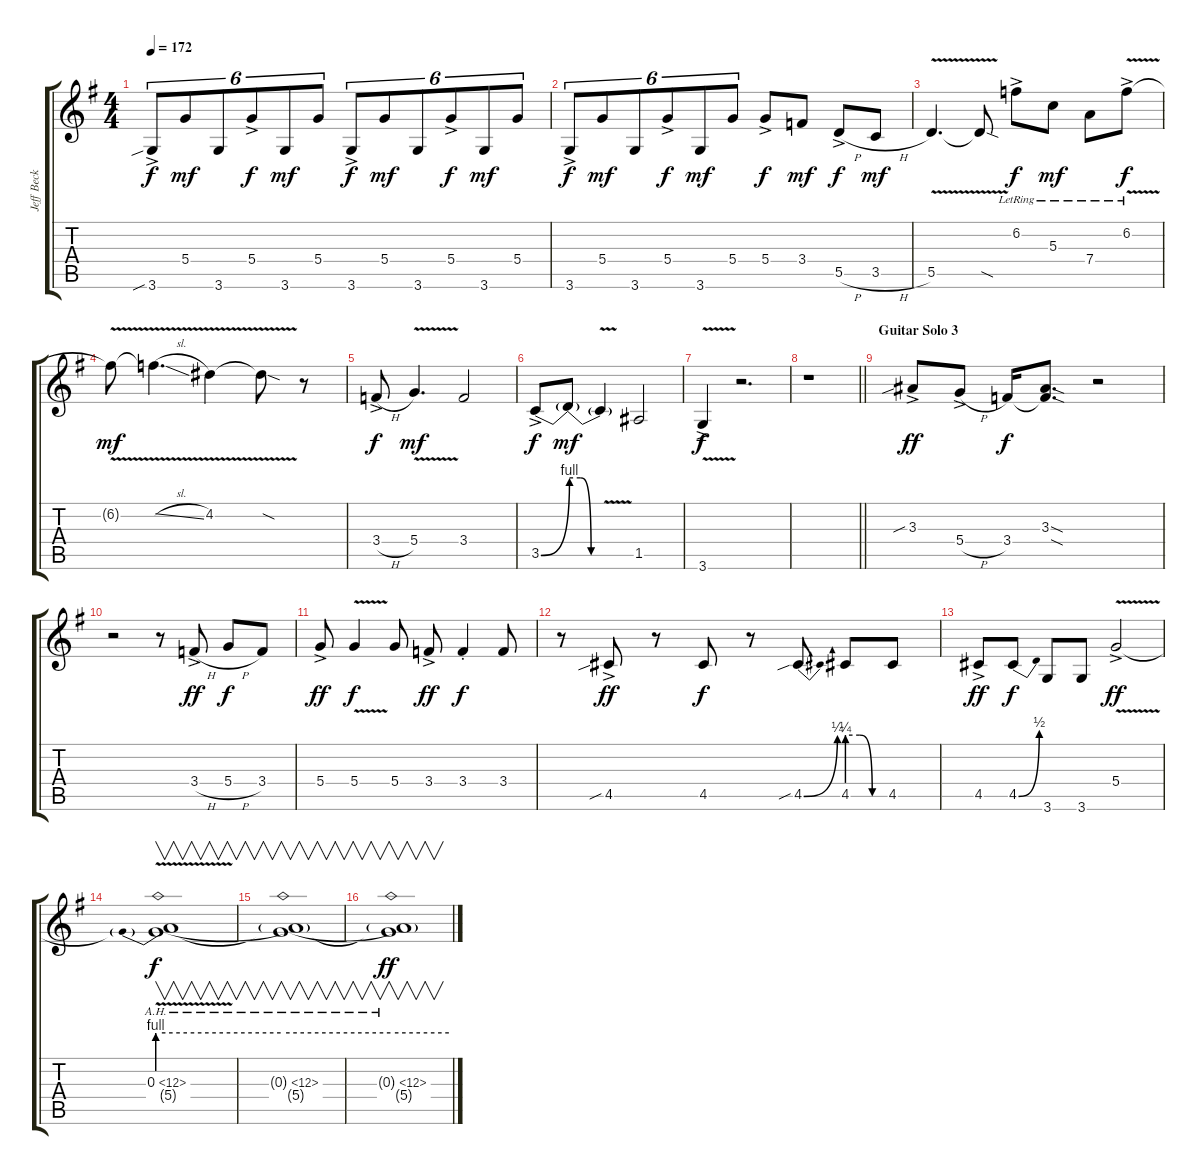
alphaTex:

\track ("Jeff Beck" "Jeff Beck") {instrument overdrivenguitar}
\staff {score tabs}
\tuning (E4 B3 G3 D3 A2 E2) {hide}
\ts (4 4)
\tempo 172
\clef g2
\ks g
3.6{sib ac}.8{tu (6 4) dy f} 5.4.8{tu (6 4) dy mf} 3.6.8{tu (6 4)} 5.4{ac}.8{tu (6 4) dy f} 3.6.8{tu (6 4) dy mf} 5.4.8{tu (6 4)} 3.6{ac}.8{tu (6 4) dy f} 5.4.8{tu (6 4) dy mf} 3.6.8{tu (6 4)} 5.4{ac}.8{tu (6 4) dy f} 3.6.8{tu (6 4) dy mf} 5.4.8{tu (6 4)} |
3.6{ac}.8{tu (6 4) dy f} 5.4.8{tu (6 4) dy mf} 3.6.8{tu (6 4)} 5.4{ac}.8{tu (6 4) dy f} 3.6.8{tu (6 4) dy mf} 5.4.8{tu (6 4)} 5.4{ac}.8{dy f} 3.4.8{dy mf} 5.5{h ac}.8{dy f} 3.5{h}.8{dy mf} |
5.5{v}.4{d} 5.5{sod t}.8 6.2{ac lr}.8{dy f} 5.3{lr}.8{dy mf} 7.4{lr}.8 6.2{v ac lr}.8{dy f} |
6.2{v t}.8{dy mf} 6.2{sl t}.4{d} 4.2{v}.4 4.2{sod t}.8 r.8 |
3.4{h ac}.8{dy f} 5.4{v}.4{d dy mf} 3.4.2 |
3.5{be (bend 0 0 60 4) ac}.8{dy f} 3.5{be (custom 0 4 20 4 40 0 60 0) t}.8{dy mf} 3.5{v t}.4 1.5.2 |
3.6{v ac}.4{dy f} r.2{d} |
\barLineRight lightlight
r.1 |
\section ("" "Guitar Solo 3")
3.3{sib ac}.8{dy ff} 5.4{h ac}.8 3.4.16{dy f} (3.3{sod} 3.4{sod t}).8{d} r.2 |
r.2 r.8 3.4{h ac}.8{dy ff} 5.4{h}.8{dy f} 3.4.8 |
5.4{ac}.8{dy ff} 5.4{v}.4{dy f} 5.4.8 3.4{ac}.8{dy ff} 3.4{st}.4{dy f} 3.4.8 |
r.8 4.5{sib ac}.8{dy ff} r.8 4.5.8{dy f} r.8 4.5{be (bend 0 0 60 1) sib}.8 4.5{be (custom 0 1 20 1 40 0 60 0)}.8 4.5.8 |
4.5{ac}.8{dy ff} 4.5{be (bend 0 0 60 2)}.8{dy f} 3.6.8 3.6.8 5.4{v ac}.2{dy ff} |
(0.3{be (prebend 0 4 60 4) ah 12} 5.4{t}).1{v dy f} |
(0.3{be (hold 0 4 60 4) ah 12 t} 5.4{t}).1{v} |
(0.3{be (hold 0 4 60 4) ah 12 t} 5.4{t}).1{v dy ff}
